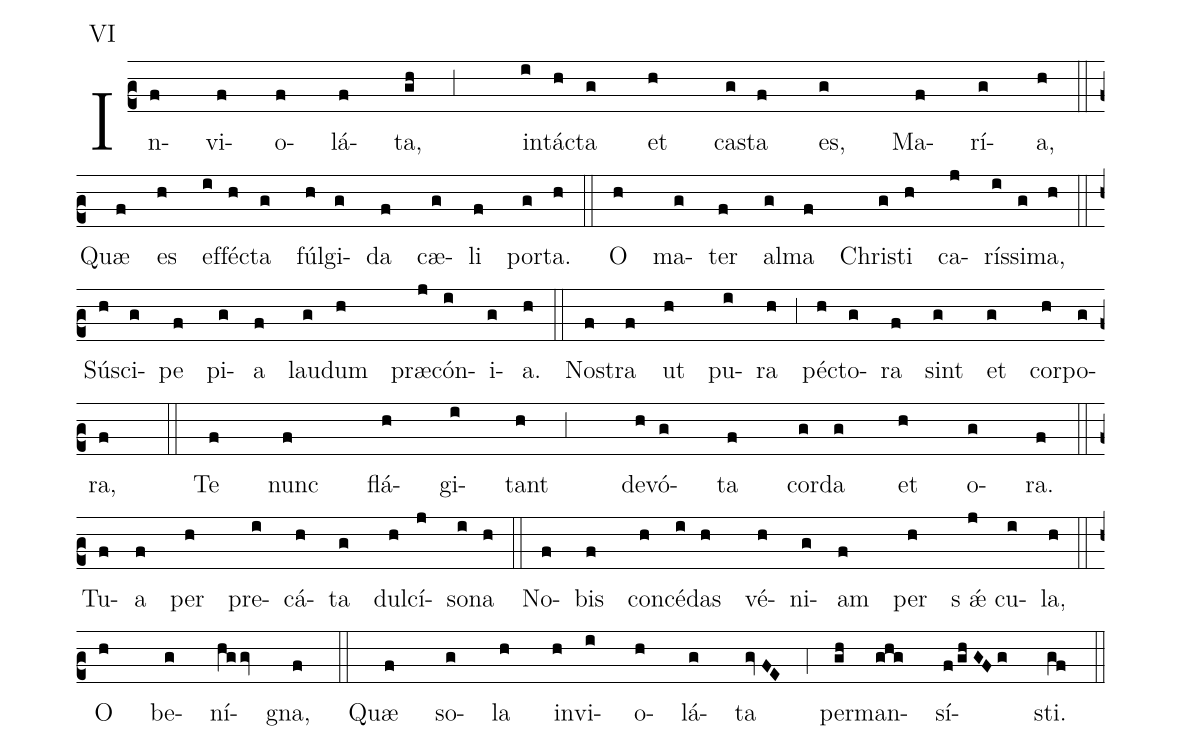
annotation: VI;
%%
(c2)
In(f)vi(f)o(f)lá(f)ta, (gh ;3) in(i)tác(h)ta(g) et(h) cas(g)ta(f) es,(g) Ma(f)rí(g)a,(h) (::) (z)
Quæ(f) es(h) ef(i)féc(h)ta(g) fúl(h)gi(g)da(f) cæ(g)li(f) por(g)ta.(h) (::)
O(h) ma(g)ter(f) al(g)ma(f) Chris(g)ti(h) ca(j)ríss(i)i(g)ma,(h) (::) (z)
Sús(h)ci(g)pe(f) pi(g)a(f) lau(g)dum(h) præ(j)cón(i)i(g)a.(h) (::)
Nos(f)tra(f) ut(h) pu(i)ra(h) (,3) péc(h)to(g)ra(f) sint(g) et(g) cor(h)po(g)ra, (f ) (::)
Te(f) nunc(f) flá(h)gi(i)tant(h ;3) de(h)vó(g)ta(f) cor(g)da(g) et(h) o(g)ra. (f) (::)  (z)
Tu(f)a(f) per(h) pre(i)cá(h)ta(g) dul(h)cí(j)so(i)na(h) (::)
No(f)bis(f) con(h)cé(i)das(h) vé(h)ni(g)am(f) per(h) s <sp>'ae</sp> (j)cu(i)la,(h) (::) (z)
O(h) be-(g)ní(hg/gv)gna,(f) (::)
Quæ(f) so(g)la(h) in(h)vi(i)o(h)lá(g)ta(gvFE) (,4) per(gh)man(ghg)sí(f/ghGFg)sti.(gf) (::) (z)
